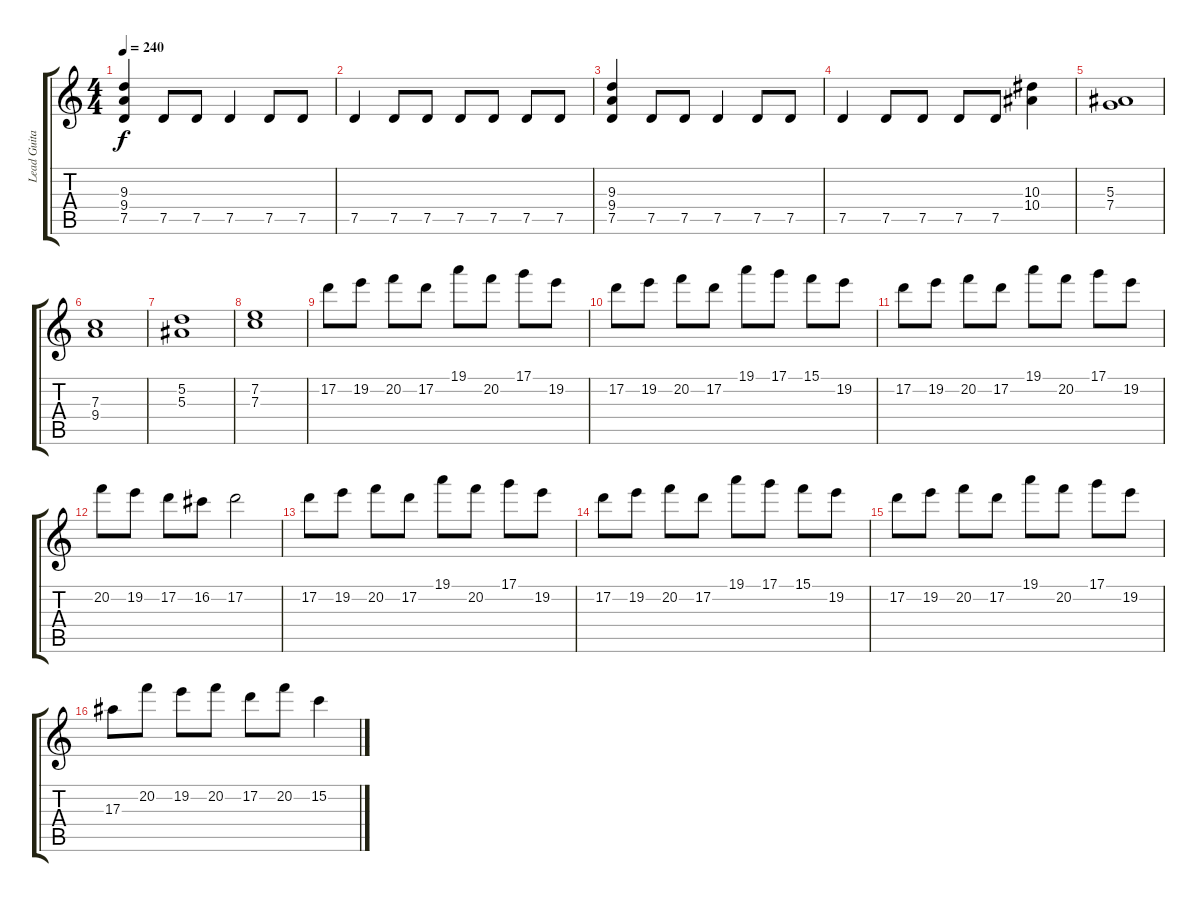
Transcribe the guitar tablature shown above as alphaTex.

\track ("Lead Guitar" "Lead Guita") {instrument distortionguitar}
\staff {score tabs}
\tuning (D4 A3 F3 C3 G2 D2) {hide}
\ts (4 4)
\tempo 240
\clef g2
\ks c
(9.3 9.4 7.5).4{dy f} 7.5.8 7.5.8 7.5.4 7.5.8 7.5.8 |
7.5.4 7.5.8 7.5.8 7.5.8 7.5.8 7.5.8 7.5.8 |
(9.3 9.4 7.5).4 7.5.8 7.5.8 7.5.4 7.5.8 7.5.8 |
7.5.4 7.5.8 7.5.8 7.5.8 7.5.8 (10.3 10.4).4 |
(5.3 7.4).1 |
(7.3 9.4).1 |
(5.2 5.3).1 |
(7.2 7.3).1 |
17.2.8 19.2.8 20.2.8 17.2.8 19.1.8 20.2.8 17.1.8 19.2.8 |
17.2.8 19.2.8 20.2.8 17.2.8 19.1.8 17.1.8 15.1.8 19.2.8 |
17.2.8 19.2.8 20.2.8 17.2.8 19.1.8 20.2.8 17.1.8 19.2.8 |
20.2.8 19.2.8 17.2.8 16.2.8 17.2.2 |
17.2.8 19.2.8 20.2.8 17.2.8 19.1.8 20.2.8 17.1.8 19.2.8 |
17.2.8 19.2.8 20.2.8 17.2.8 19.1.8 17.1.8 15.1.8 19.2.8 |
17.2.8 19.2.8 20.2.8 17.2.8 19.1.8 20.2.8 17.1.8 19.2.8 |
17.3.8 20.2.8 19.2.8 20.2.8 17.2.8 20.2.8 15.2.4
